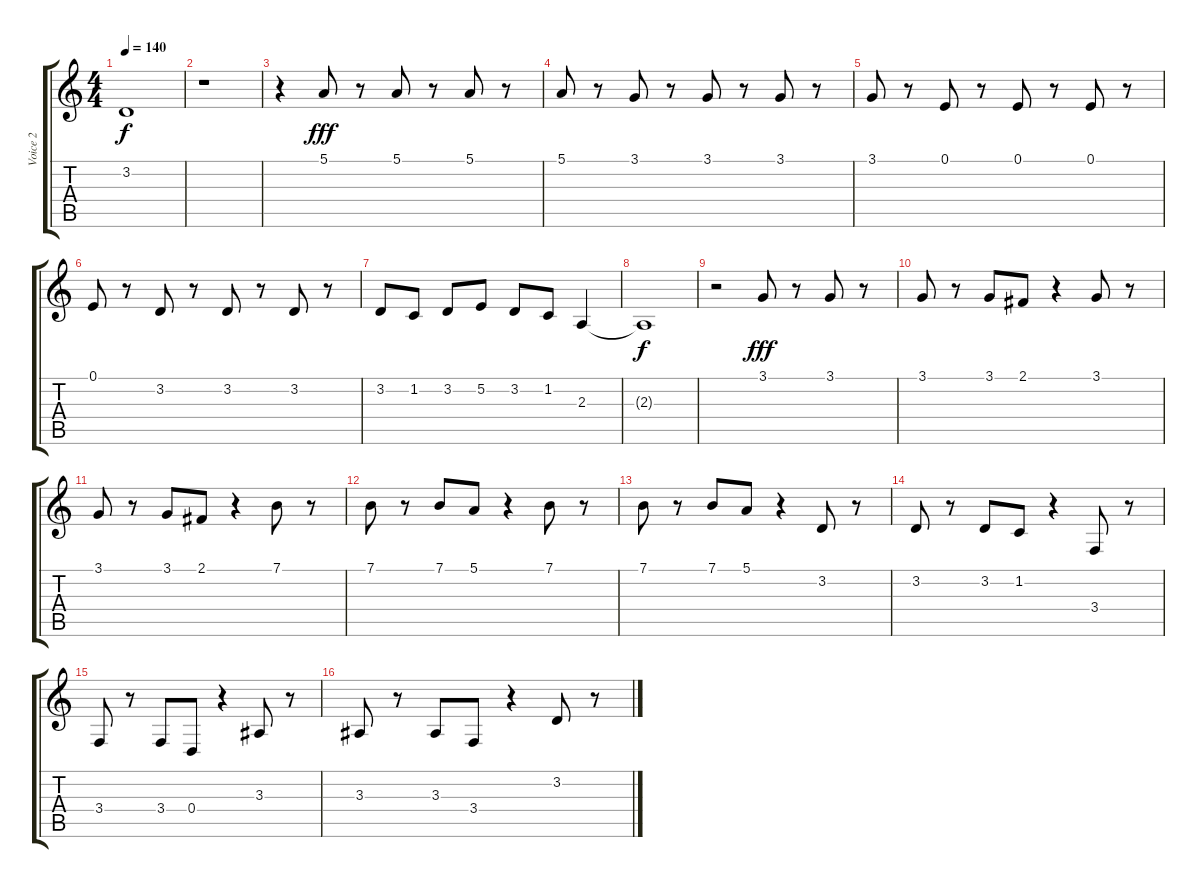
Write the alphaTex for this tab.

\track ("Voice 2" "Voice 2") {instrument lead6voice}
\staff {score tabs}
\tuning (E4 B3 G3 D3 A2 D2) {hide}
\ts (4 4)
\tempo 140
\clef g2
\ks c
3.2{t}.1{dy f} |
r.1 |
r.4 5.1.8{dy fff} r.8 5.1.8 r.8 5.1.8 r.8 |
5.1.8 r.8 3.1.8 r.8 3.1.8 r.8 3.1.8 r.8 |
3.1.8 r.8 0.1.8 r.8 0.1.8 r.8 0.1.8 r.8 |
0.1.8 r.8 3.2.8 r.8 3.2.8 r.8 3.2.8 r.8 |
3.2.8 1.2.8 3.2.8 5.2.8 3.2.8 1.2.8 2.3.4 |
2.3{t}.1{dy f} |
r.2 3.1.8{dy fff} r.8 3.1.8 r.8 |
3.1.8 r.8 3.1.8 2.1.8 r.4 3.1.8 r.8 |
3.1.8 r.8 3.1.8 2.1.8 r.4 7.1.8 r.8 |
7.1.8 r.8 7.1.8 5.1.8 r.4 7.1.8 r.8 |
7.1.8 r.8 7.1.8 5.1.8 r.4 3.2.8 r.8 |
3.2.8 r.8 3.2.8 1.2.8 r.4 3.4.8 r.8 |
3.4.8 r.8 3.4.8 0.4.8 r.4 3.3.8 r.8 |
3.3.8 r.8 3.3.8 3.4.8 r.4 3.2.8 r.8
